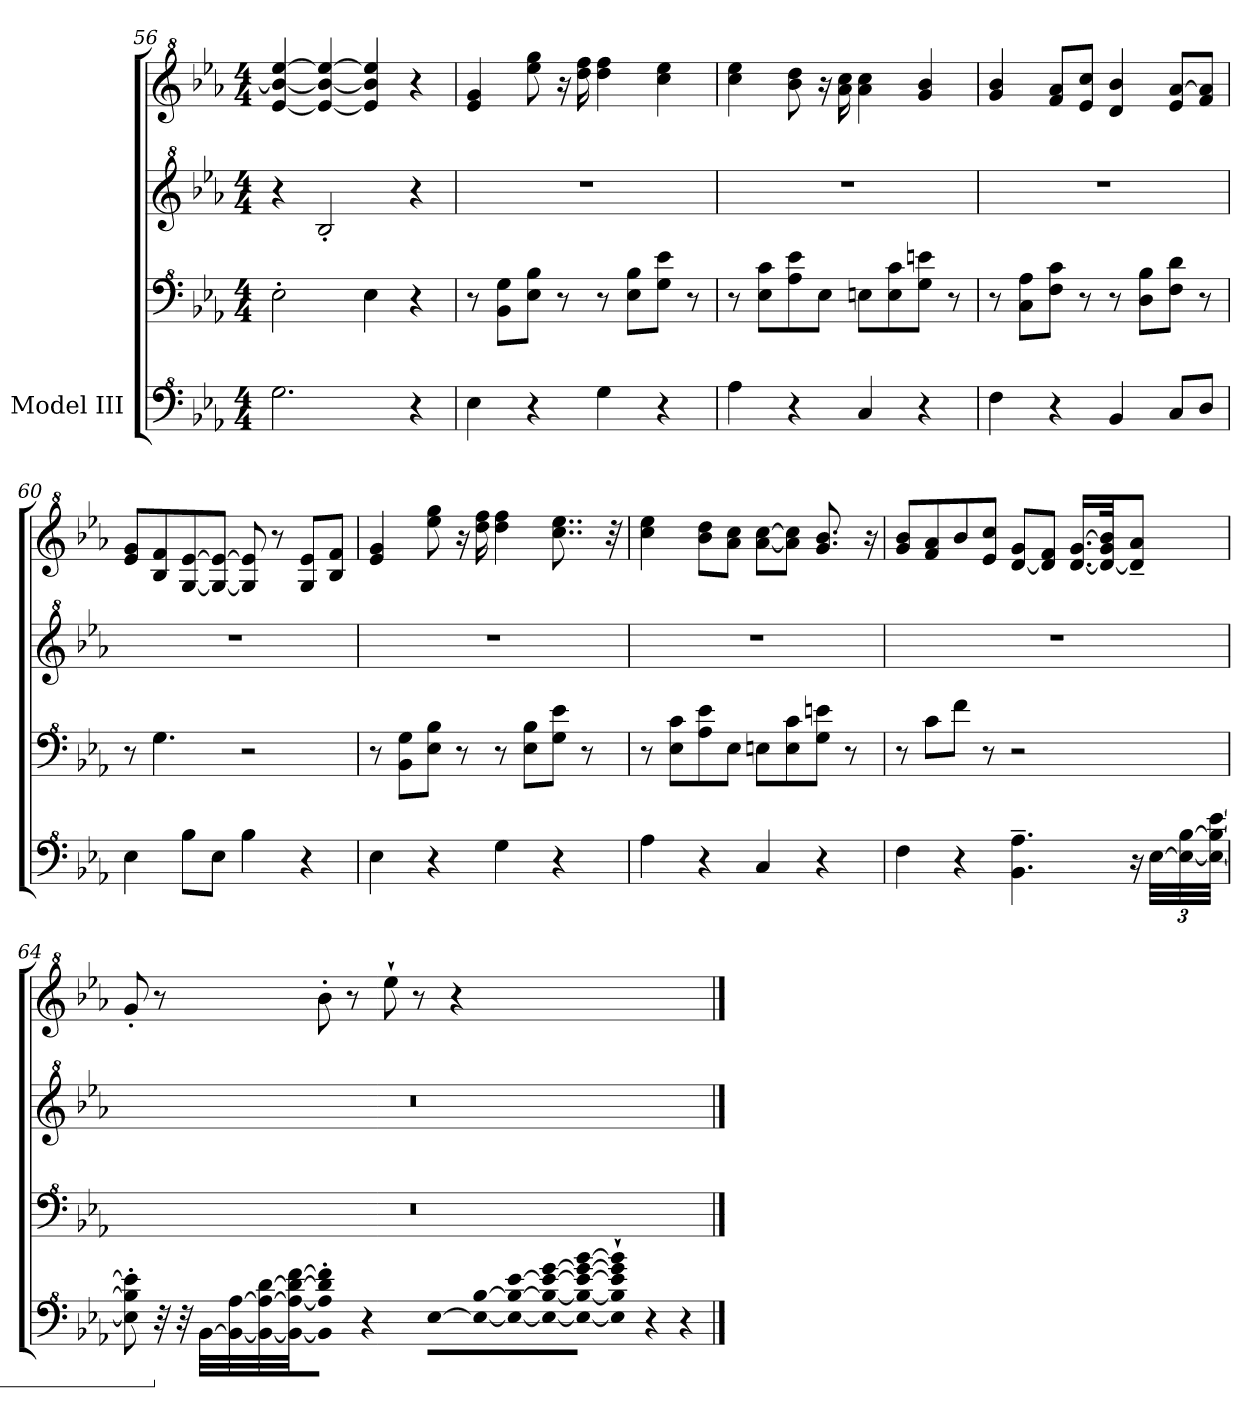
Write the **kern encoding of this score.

**kern	**kern	**kern	**kern
*part1	*part1	*part1	*part1
*staff4	*staff3	*staff2	*staff1
*I"Model III	*	*	*
*clefF^4	*clefF^4	*clefG^2	*clefG^2
*k[b-e-a-]	*k[b-e-a-]	*k[b-e-a-]	*k[b-e-a-]
*M4/4	*M4/4	*M4/4	*M4/4
*MM96	*MM96	*MM96	*MM96
=56	=56	=56	=56
2.g\	2e-'\	4r	[4ee-/ 4bb-/_ [4eee-/
*	*	*	*MM94
.	.	2b-'/	4ee-/_ 4bb-/_ 4eee-/_
*	*	*	*MM84
.	4e-\	.	4ee-/] 4bb-/] 4eee-/]
*	*	*	*MM58
4r	4r	4r	4r
=57	=57	=57	=57
*	*	*	*MM80
4e-\	8r	1r	4ee-/ 4gg/
.	8B-\ 8g\L	.	.
*	*	*	*MM96
4r	8e-\ 8b-\J	.	8eee-\ 8ggg\
.	8r	.	16r
.	.	.	16ddd\ 16fff\
*	*	*	*MM108
4g\	8r	.	4ddd\ 4fff\
.	8e-\ 8b-\L	.	.
*	*	*	*MM112
4r	8g\ 8ee-\J	.	4ccc\ 4eee-\
.	8r	.	.
!!LO:PB:g=z
=58	=58	=58	=58
4a-\	8r	1r	4ccc\ 4eee-\
.	8e-\ 8cc\L	.	.
4r	8a-\ 8ee-\	.	8bb-\ 8ddd\
.	8e-\J	.	16r
.	.	.	16aa-\ 16ccc\
4c/	8en\L	.	4aa-\ 4ccc\
.	8e\ 8cc\	.	.
4r	8g\ 8een\J	.	4gg/ 4bb-/
.	8r	.	.
=59	=59	=59	=59
4f\	8r	1r	4gg/ 4bb-/
.	8c\ 8a-\L	.	.
*	*	*	*MM108
4r	8f\ 8cc\J	.	8ff/ 8aa-/L
.	8r	.	8ee-/ 8ccc/J
4B-/	8r	.	4dd/ 4bb-/
.	8d\ 8b-\L	.	.
8c/L	8f\ 8dd\J	.	8ee-/ [8aa-/L
*	*	*	*MM96
8d/J	8r	.	8ff/ 8aa-/]J
=60	=60	=60	=60
4e-\	8r	1r	8ee-/ 8gg/L
.	4.g\	.	8b-/ 8ff/
8b-\L	.	.	[8g/ [8ee-/
*	*	*	*MM80
8e-\J	.	.	8g/_ 8ee-/_J
4b-\	2r	.	8g/] 8ee-/]
.	.	.	8r
4r	.	.	8g/ 8ee-/L
*	*	*	*MM92
.	.	.	8b-/ 8ff/J
=61	=61	=61	=61
*	*	*	*MM100
4e-\	8r	1r	4ee-/ 4gg/
.	8B-\ 8g\L	.	.
*	*	*	*MM80
4r	8e-\ 8b-\J	.	8eee-\ 8ggg\
.	8r	.	16r
*	*	*	*MM96
.	.	.	16ddd\ 16fff\
4g\	8r	.	4ddd\ 4fff\
.	8e-\ 8b-\L	.	.
*	*	*	*MM88
4r	8g\ 8ee-\J	.	8..ccc\ 8..eee-\
.	8r	.	.
.	.	.	32r
!!LO:LB:g=z
=62	=62	=62	=62
*	*	*	*MM86
4a-\	8r	1r	4ccc\ 4eee-\
.	8e-\ 8cc\L	.	.
*	*	*	*MM80
4r	8a-\ 8ee-\	.	8bb-\ 8ddd\L
.	8e-\J	.	8aa-\ 8ccc\J
*	*	*	*MM70
4c/	8en\L	.	[8aa-\ [8ccc\L
*	*	*	*MM60
.	8e\ 8cc\	.	8aa-\] 8ccc\]J
*	*	*	*MM44
4r	8g\ 8een\J	.	8.gg/ 8.bb-/
.	8r	.	.
*	*	*	*MM14
.	.	.	16r
=63	=63	=63	=63
*	*	*	*MM64
4f\	8r	1r	8gg/ 8bb-/L
*	*	*	*MM90
.	8cc\L	.	8ff/ 8aa-/
4r	8ff\J	.	8bb-/
*	*	*	*MM84
.	8r	.	8ee-/ 8ccc/J
4.B-\~ 4.a-\~	2r	.	[8dd/ 8gg/L
.	.	.	8dd/] 8ff/J
*	*	*	*MM74
.	.	.	[16.dd/ [16.gg/LL
.	.	.	32dd/_ 32gg/] 32bb-/JK
*	*	*	*MM54
16r	.	.	8dd/]~ 8aa-/~J
*Xbrackettup	*	*	*
[48e-\LLL	.	.	.
48e-\_ [48b-\	.	.	.
48e-\_ 48b-\_ [48ee-\JJJ	.	.	.
!!LO:LB:g=z
=64	=64	=64	=64
8e-\]' 8b-\]' 8ee-\]'	1r	1r	8gg'/
*brackettup	*	*	*
*	*	*	*MM68
48r	.	.	8r
48r	.	.	.
[48B-\LLL	.	.	.
48B-\_ [48a-\	.	.	.
48B-\_ 48a-\_ [48dd\	.	.	.
48B-\_ 48a-\_ 48dd\_ [48ff\JJ	.	.	.
8B-\]' 8a-\]' 8dd\]' 8ff\]'J	.	.	8bb-'\
*	*	*	*MM56
32.r	.	.	8r
[64e-\LLLL	.	.	.
64e-\_ [64b-\	.	.	.
64e-\_ 64b-\_ [64ee-\	.	.	.
64e-\_ 64b-\_ 64ee-\_ [64gg\	.	.	.
64e-\_ 64b-\_ 64ee-\_ 64gg\_ [64bb-\JJJJ	.	.	.
8e-\]` 8b-\]` 8ee-\]` 8gg\]` 8bb-\]`	.	.	8eee-`\
8r	.	.	8r
4r	.	.	4r
==	==	==	==
*-	*-	*-	*-
